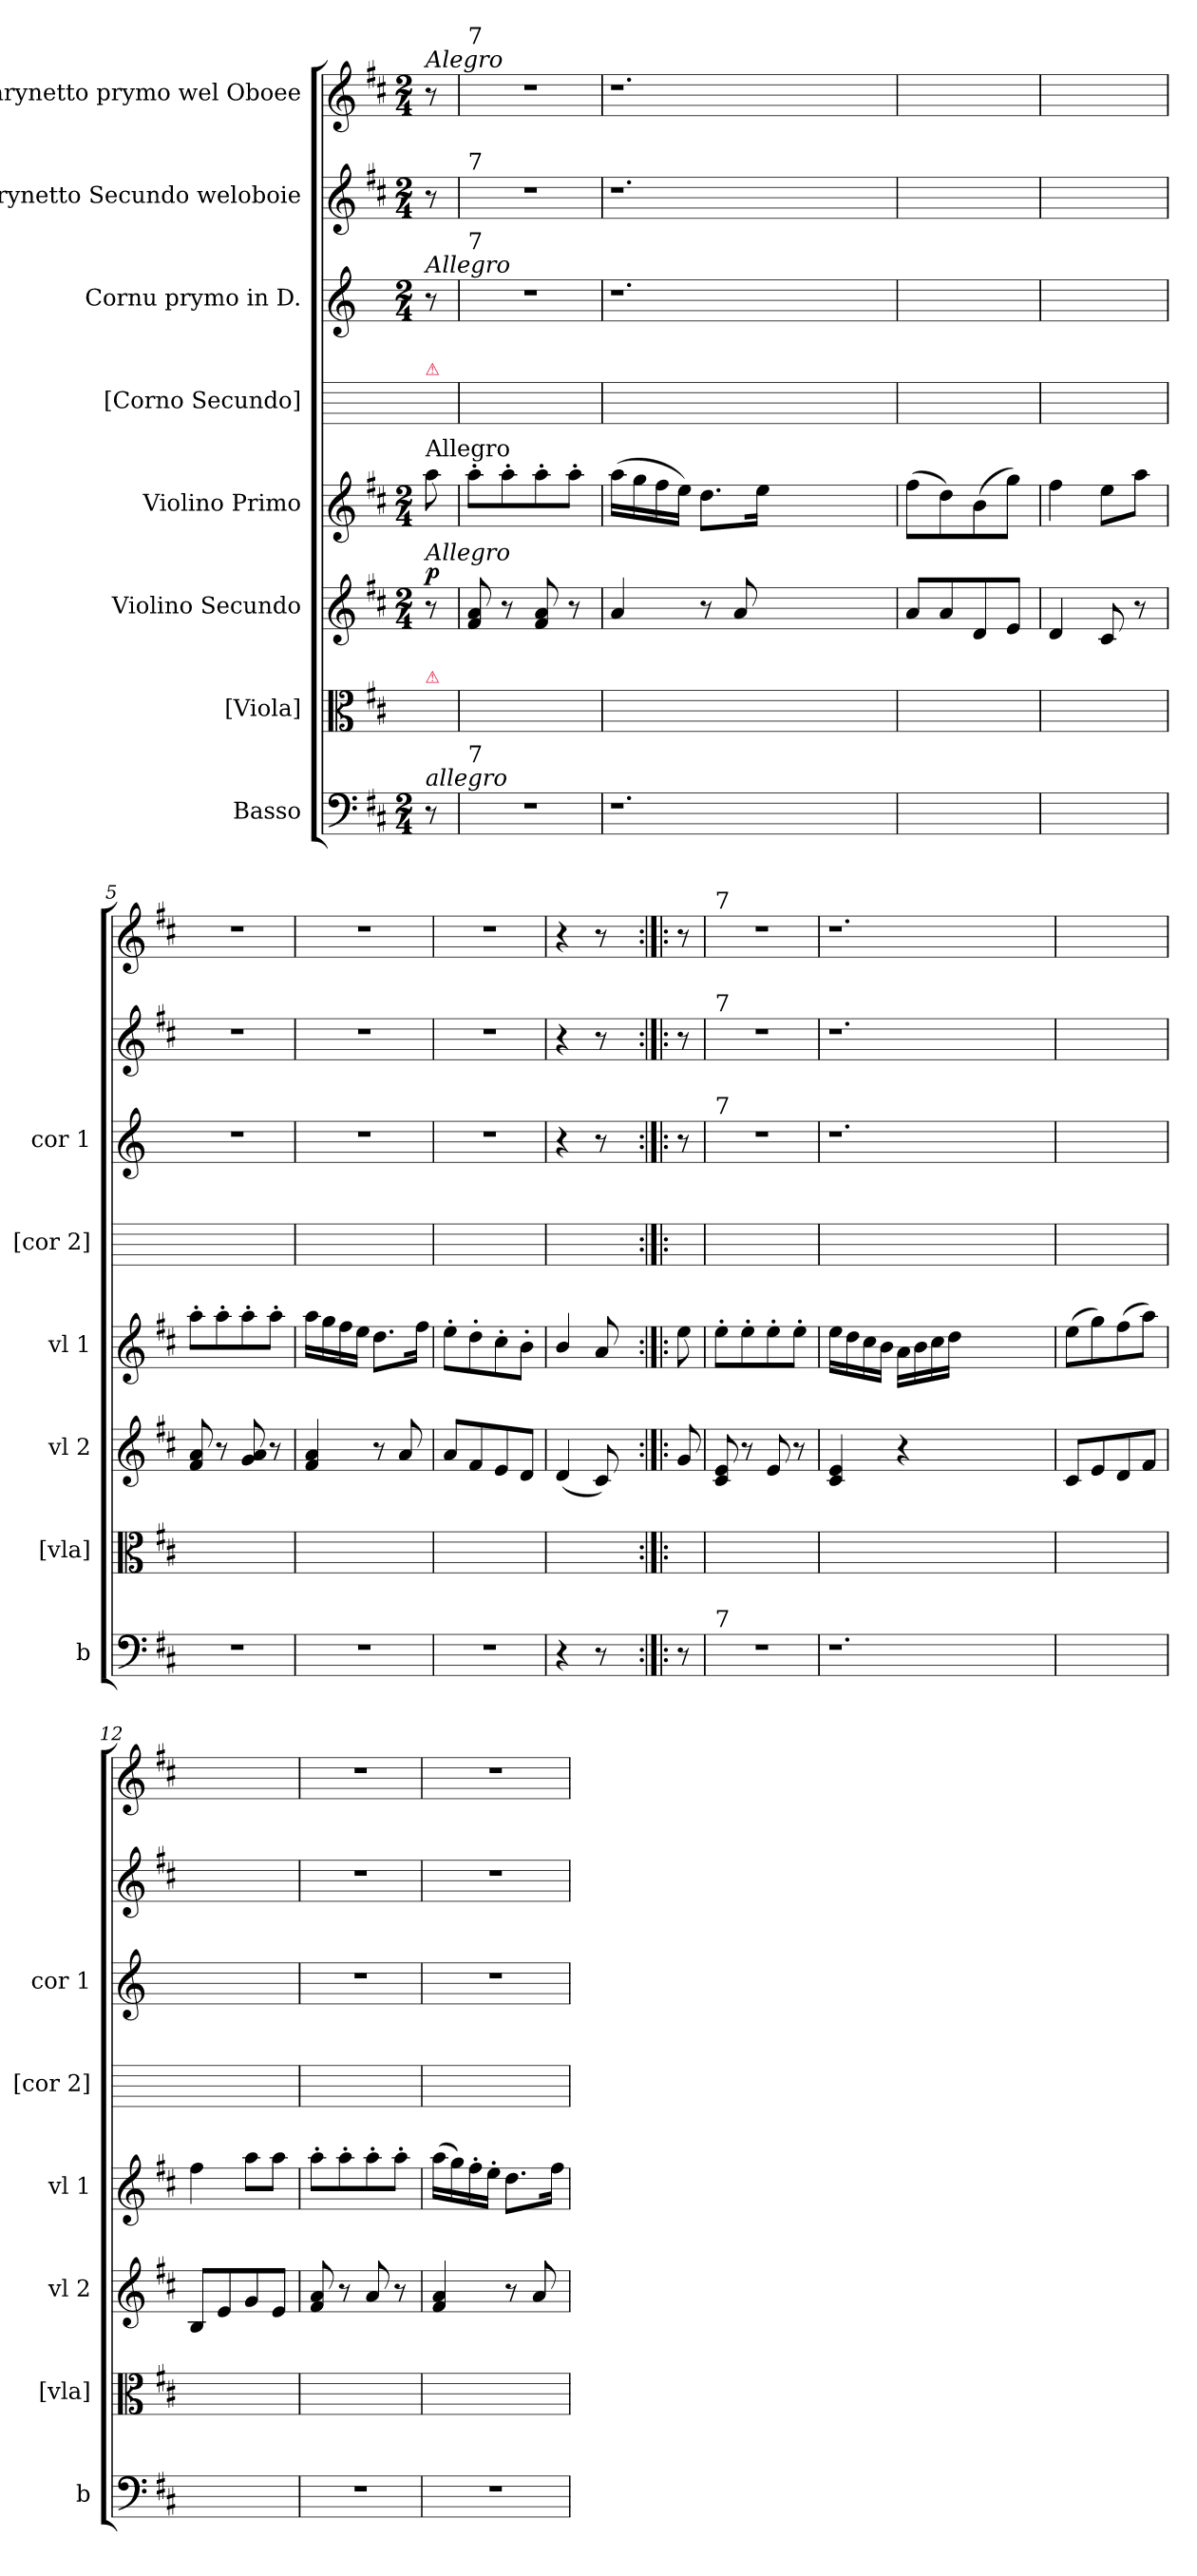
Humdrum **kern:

**kern	**kern	**kern	**dynam	**kern	**dynam	**kern	**kern	**kern	**kern
*part8	*part7	*part6	*part6	*part5	*part5	*part4	*part3	*part2	*part1
*staff8	*staff7	*staff6	*staff6	*staff5	*staff5	*staff4	*staff3	*staff2	*staff1
*I"Basso	*I"[Viola]	*I"Violino Secundo	*	*I"Violino Primo	*	*I"[Corno Secundo]	*I"Cornu prymo in D.	*I"Clarynetto Secundo weloboie	*I"Clarynetto prymo wel Oboee
*I'b	*I'[vla]	*I'vl 2	*	*I'vl 1	*	*I'[cor 2]	*I'cor 1	*	*
*clefF4	*clefC3	*clefG2	*	*clefG2	*	*	*clefG2	*clefG2	*clefG2
*	*	*	*	*	*	*	*ITrd6c10	*	*
*k[f#c#]	*k[f#c#]	*k[f#c#]	*	*k[f#c#]	*	*	*k[f#c#]	*k[f#c#]	*k[f#c#]
*D:	*D:	*D:	*	*D:	*	*	*D:	*D:	*D:
*M2/4	*	*M2/4	*	*M2/4	*	*	*M2/4	*M2/4	*M2/4
=	=	=	=	=	=	=	=	=	=
!	!	!	!	!	!	!	!	!	!LO:TX:a:i:t=Alegro
!	!	!	!	!	!	!	!LO:TX:a:i:t=Allegro	!	!
!	!	!	!	!	!	!LO:TX:a:color=crimson:t=⚠	!	!	!
!	!	!	!	!LO:TX:a:t=Allegro	!	!	!	!	!
!	!	!LO:TX:a:i:t=Allegro	!	!	!	!	!	!	!
!	!LO:TX:a:color=crimson:t=⚠	!	!	!	!	!	!	!	!
!LO:TX:a:i:t=allegro	!	!	!	!	!	!	!	!	!
!	!	!	!LO:DY:a	!	!LO:DY:a	!	!	!	!
!	!	!	!	!	!LO:DY:n=1:b	!	!	!	!
8r	8ryy	8r	p.	8aa\	p. p&colon;	8ryy	8r	8r	8r
=1	=1	=1	=1	=1	=1	=1	=1	=1	=1
!	!	!	!	!	!	!	!	!	!LO:TX:a:t=7
!	!	!	!	!	!	!	!	!LO:TX:a:t=7	!
!	!	!	!	!	!	!	!LO:TX:a:t=7	!	!
!LO:TX:a:t=7	!	!	!	!	!	!	!	!	!
2r	2ryy	8f#/ 8a/	.	8aa'\L	.	2ryy	2r	2r	2r
.	.	8r	.	8aa'\	.	.	.	.	.
.	.	8f#/ 8a/	.	8aa'\	.	.	.	.	.
.	.	8r	.	8aa'\J	.	.	.	.	.
=2	=2	=2	=2	=2	=2	=2	=2	=2	=2
1.r	2ryy	4a/	.	(16aa\LL	.	2ryy	1.r	1.r	1.r
.	.	.	.	16gg\	.	.	.	.	.
.	.	.	.	16ff#\	.	.	.	.	.
.	.	.	.	16ee\JJ)	.	.	.	.	.
.	.	8r	.	8.dd\L	.	.	.	.	.
.	.	8a/	.	.	.	.	.	.	.
.	.	.	.	16ee\Jk	.	.	.	.	.
.	1ryy	1ryy	.	1ryy	.	1ryy	.	.	.
=3	=3	=3	=3	=3	=3	=3	=3	=3	=3
2ryy	2ryy	8a/L	.	(8ff#\L	.	2ryy	2ryy	2ryy	2ryy
.	.	8a/	.	8dd\)	.	.	.	.	.
.	.	8d/	.	(8b\	.	.	.	.	.
.	.	8e/J	.	8gg\J)	.	.	.	.	.
=4	=4	=4	=4	=4	=4	=4	=4	=4	=4
2ryy	2ryy	4d/	.	4ff#\	.	2ryy	2ryy	2ryy	2ryy
.	.	8c#/	.	8ee\L	.	.	.	.	.
.	.	8r	.	8aa\J	.	.	.	.	.
=5	=5	=5	=5	=5	=5	=5	=5	=5	=5
2r	2ryy	8f#/ 8a/	.	8aa'\L	.	2ryy	2r	2r	2r
.	.	8r	.	8aa'\	.	.	.	.	.
.	.	8g/ 8a/	.	8aa'\	.	.	.	.	.
.	.	8r	.	8aa'\J	.	.	.	.	.
=6	=6	=6	=6	=6	=6	=6	=6	=6	=6
2r	2ryy	4f#/ 4a/	.	16aa\LL	.	2ryy	2r	2r	2r
.	.	.	.	16gg\	.	.	.	.	.
.	.	.	.	16ff#\	.	.	.	.	.
.	.	.	.	16ee\JJ	.	.	.	.	.
.	.	8r	.	8.dd\L	.	.	.	.	.
.	.	8a/	.	.	.	.	.	.	.
.	.	.	.	16ff#\Jk	.	.	.	.	.
=7	=7	=7	=7	=7	=7	=7	=7	=7	=7
2r	2ryy	8a/L	.	8ee'\L	.	2ryy	2r	2r	2r
.	.	8f#/	.	8dd'\	.	.	.	.	.
.	.	8e/	.	8cc#'\	.	.	.	.	.
.	.	8d/J	.	8b'\J	.	.	.	.	.
=8	=8	=8	=8	=8	=8	=8	=8	=8	=8
4r	2ryy	(4d/	.	4b/	.	2ryy	4r	4r	4r
8r	.	8c#/)	.	8a/	.	.	8r	8r	8r
8ryy	.	8ryy	.	8ryy	.	.	8ryy	8ryy	8ryy
=:|!|:	=:|!|:	=:|!|:	=:|!|:	=:|!|:	=:|!|:	=:|!|:	=:|!|:	=:|!|:	=:|!|:
8r	8ryy	8g/	.	8ee\	.	8ryy	8r	8r	8r
=9	=9	=9	=9	=9	=9	=9	=9	=9	=9
!	!	!	!	!	!	!	!	!	!LO:TX:a:t=7
!	!	!	!	!	!	!	!	!LO:TX:a:t=7	!
!	!	!	!	!	!	!	!LO:TX:a:t=7	!	!
!LO:TX:a:t=7	!	!	!	!	!	!	!	!	!
2r	2ryy	8c#/ 8e/	.	8ee'\L	.	2ryy	2r	2r	2r
.	.	8r	.	8ee'\	.	.	.	.	.
.	.	8e/	.	8ee'\	.	.	.	.	.
.	.	8r	.	8ee'\J	.	.	.	.	.
=10	=10	=10	=10	=10	=10	=10	=10	=10	=10
1.r	2ryy	4c#/ 4e/	.	16ee\LL	.	2ryy	1.r	1.r	1.r
.	.	.	.	16dd\	.	.	.	.	.
.	.	.	.	16cc#\	.	.	.	.	.
.	.	.	.	16b\JJ	.	.	.	.	.
.	.	4r	.	16a\LL	.	.	.	.	.
.	.	.	.	16b\	.	.	.	.	.
.	.	.	.	16cc#\	.	.	.	.	.
.	.	.	.	16dd\JJ	.	.	.	.	.
.	1ryy	1ryy	.	1ryy	.	1ryy	.	.	.
=11	=11	=11	=11	=11	=11	=11	=11	=11	=11
2ryy	2ryy	8c#/L	.	(8ee\L	.	2ryy	2ryy	2ryy	2ryy
.	.	8e/	.	8gg\)	.	.	.	.	.
.	.	8d/	.	(8ff#\	.	.	.	.	.
.	.	8f#/J	.	8aa\J)	.	.	.	.	.
=12	=12	=12	=12	=12	=12	=12	=12	=12	=12
2ryy	2ryy	8B/L	.	4ff#\	.	2ryy	2ryy	2ryy	2ryy
.	.	8e/	.	.	.	.	.	.	.
.	.	8g/	.	8aa\L	.	.	.	.	.
.	.	8e/J	.	8aa\J	.	.	.	.	.
=13	=13	=13	=13	=13	=13	=13	=13	=13	=13
2r	2ryy	8f#/ 8a/	.	8aa'\L	.	2ryy	2r	2r	2r
.	.	8r	.	8aa'\	.	.	.	.	.
.	.	8a/	.	8aa'\	.	.	.	.	.
.	.	8r	.	8aa'\J	.	.	.	.	.
=14	=14	=14	=14	=14	=14	=14	=14	=14	=14
2r	2ryy	4f#/ 4a/	.	(16aa\LL	.	2ryy	2r	2r	2r
.	.	.	.	16gg\)	.	.	.	.	.
.	.	.	.	16ff#'\	.	.	.	.	.
.	.	.	.	16ee'\JJ	.	.	.	.	.
.	.	8r	.	8.dd\L	.	.	.	.	.
.	.	8a/	.	.	.	.	.	.	.
.	.	.	.	16ff#\Jk	.	.	.	.	.
=	=	=	=	=	=	=	=	=	=
*-	*-	*-	*-	*-	*-	*-	*-	*-	*-
